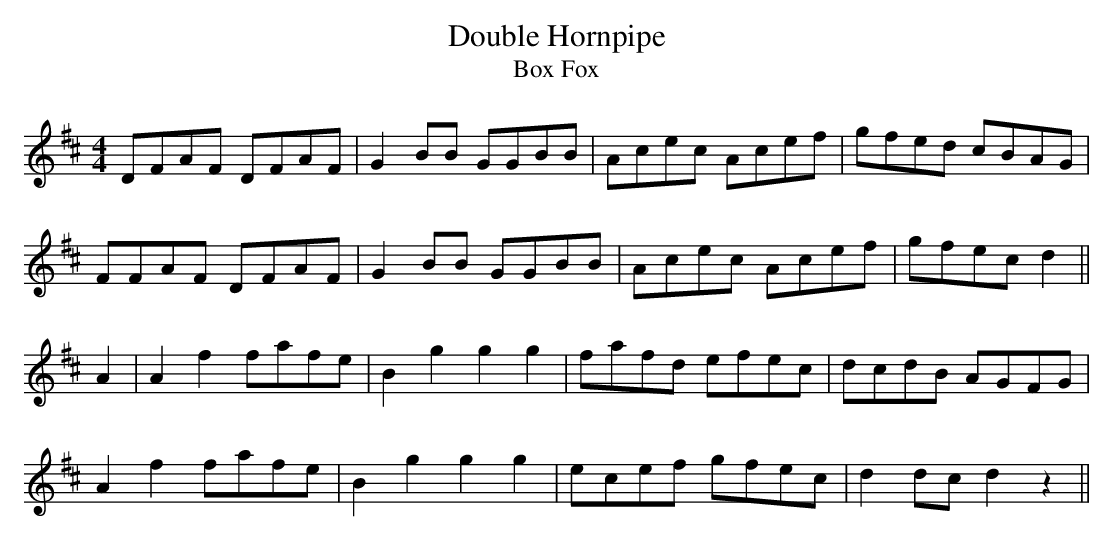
X:1
T:Double Hornpipe
T:Box Fox
M:4/4
L:1/8
K:D
DFAF DFAF|G2BB GGBB|Acec Acef|gfed cBAG|
FFAF DFAF|G2 BB GGBB|Acec Acef|gfec d2||
A2|A2f2 fafe|B2g2g2g2|fafd efec|dcdB AGFG|
A2f2 fafe|B2g2g2g2|ecef gfec|d2 dc d2 z2||
